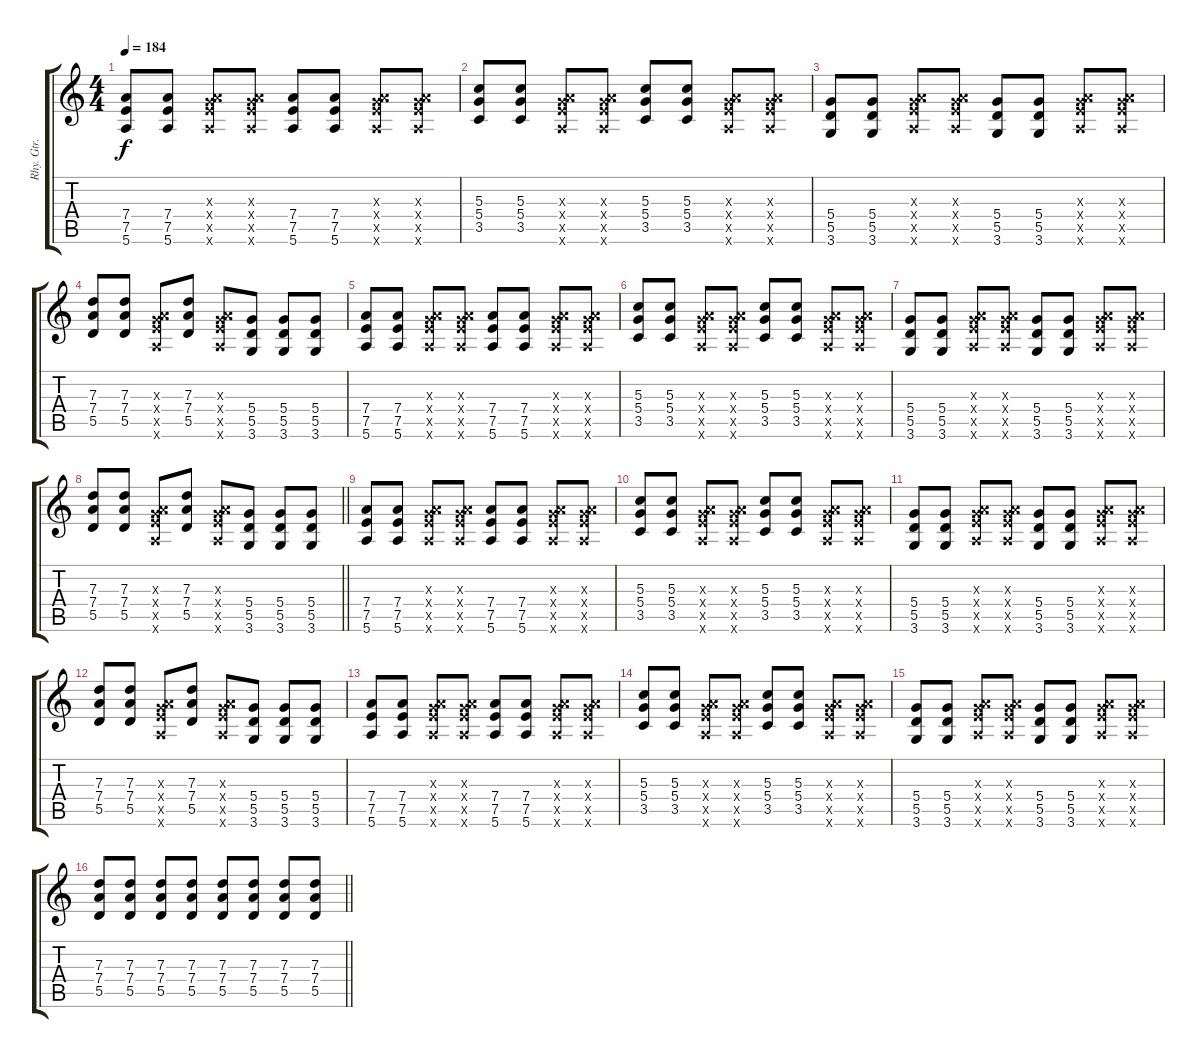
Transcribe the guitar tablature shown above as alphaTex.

\track ("Rhy. Gtr. 2" "Rhy. Gtr. ") {instrument distortionguitar}
\staff {score tabs}
\tuning (E4 B3 G3 D3 A2 E2) {hide}
\ts (4 4)
\section ("" "")
\tempo 184
\clef g2
\ks c
(7.4 7.5 5.6).8{dy f} (7.4 7.5 5.6).8 (0.3{x} 7.4{x} 7.5{x} 5.6{x}).8 (0.3{x} 7.4{x} 7.5{x} 5.6{x}).8 (7.4 7.5 5.6).8 (7.4 7.5 5.6).8 (0.3{x} 7.4{x} 7.5{x} 5.6{x}).8 (0.3{x} 7.4{x} 7.5{x} 5.6{x}).8 |
(5.3 5.4 3.5).8 (5.3 5.4 3.5).8 (0.3{x} 7.4{x} 7.5{x} 5.6{x}).8 (0.3{x} 7.4{x} 7.5{x} 5.6{x}).8 (5.3 5.4 3.5).8 (5.3 5.4 3.5).8 (0.3{x} 7.4{x} 7.5{x} 5.6{x}).8 (0.3{x} 7.4{x} 7.5{x} 5.6{x}).8 |
(5.4 5.5 3.6).8 (5.4 5.5 3.6).8 (0.3{x} 7.4{x} 7.5{x} 5.6{x}).8 (0.3{x} 7.4{x} 7.5{x} 5.6{x}).8 (5.4 5.5 3.6).8 (5.4 5.5 3.6).8 (0.3{x} 7.4{x} 7.5{x} 5.6{x}).8 (0.3{x} 7.4{x} 7.5{x} 5.6{x}).8 |
(7.3 7.4 5.5).8 (7.3 7.4 5.5).8 (0.3{x} 7.4{x} 7.5{x} 5.6{x}).8 (7.3 7.4 5.5).8 (0.3{x} 7.4{x} 7.5{x} 5.6{x}).8 (5.4 5.5 3.6).8 (5.4 5.5 3.6).8 (5.4 5.5 3.6).8 |
(7.4 7.5 5.6).8 (7.4 7.5 5.6).8 (0.3{x} 7.4{x} 7.5{x} 5.6{x}).8 (0.3{x} 7.4{x} 7.5{x} 5.6{x}).8 (7.4 7.5 5.6).8 (7.4 7.5 5.6).8 (0.3{x} 7.4{x} 7.5{x} 5.6{x}).8 (0.3{x} 7.4{x} 7.5{x} 5.6{x}).8 |
(5.3 5.4 3.5).8 (5.3 5.4 3.5).8 (0.3{x} 7.4{x} 7.5{x} 5.6{x}).8 (0.3{x} 7.4{x} 7.5{x} 5.6{x}).8 (5.3 5.4 3.5).8 (5.3 5.4 3.5).8 (0.3{x} 7.4{x} 7.5{x} 5.6{x}).8 (0.3{x} 7.4{x} 7.5{x} 5.6{x}).8 |
(5.4 5.5 3.6).8 (5.4 5.5 3.6).8 (0.3{x} 7.4{x} 7.5{x} 5.6{x}).8 (0.3{x} 7.4{x} 7.5{x} 5.6{x}).8 (5.4 5.5 3.6).8 (5.4 5.5 3.6).8 (0.3{x} 7.4{x} 7.5{x} 5.6{x}).8 (0.3{x} 7.4{x} 7.5{x} 5.6{x}).8 |
\barLineRight lightlight
(7.3 7.4 5.5).8 (7.3 7.4 5.5).8 (0.3{x} 7.4{x} 7.5{x} 5.6{x}).8 (7.3 7.4 5.5).8 (0.3{x} 7.4{x} 7.5{x} 5.6{x}).8 (5.4 5.5 3.6).8 (5.4 5.5 3.6).8 (5.4 5.5 3.6).8 |
(7.4 7.5 5.6).8 (7.4 7.5 5.6).8 (0.3{x} 7.4{x} 7.5{x} 5.6{x}).8 (0.3{x} 7.4{x} 7.5{x} 5.6{x}).8 (7.4 7.5 5.6).8 (7.4 7.5 5.6).8 (0.3{x} 7.4{x} 7.5{x} 5.6{x}).8 (0.3{x} 7.4{x} 7.5{x} 5.6{x}).8 |
(5.3 5.4 3.5).8 (5.3 5.4 3.5).8 (0.3{x} 7.4{x} 7.5{x} 5.6{x}).8 (0.3{x} 7.4{x} 7.5{x} 5.6{x}).8 (5.3 5.4 3.5).8 (5.3 5.4 3.5).8 (0.3{x} 7.4{x} 7.5{x} 5.6{x}).8 (0.3{x} 7.4{x} 7.5{x} 5.6{x}).8 |
(5.4 5.5 3.6).8 (5.4 5.5 3.6).8 (0.3{x} 7.4{x} 7.5{x} 5.6{x}).8 (0.3{x} 7.4{x} 7.5{x} 5.6{x}).8 (5.4 5.5 3.6).8 (5.4 5.5 3.6).8 (0.3{x} 7.4{x} 7.5{x} 5.6{x}).8 (0.3{x} 7.4{x} 7.5{x} 5.6{x}).8 |
(7.3 7.4 5.5).8 (7.3 7.4 5.5).8 (0.3{x} 7.4{x} 7.5{x} 5.6{x}).8 (7.3 7.4 5.5).8 (0.3{x} 7.4{x} 7.5{x} 5.6{x}).8 (5.4 5.5 3.6).8 (5.4 5.5 3.6).8 (5.4 5.5 3.6).8 |
(7.4 7.5 5.6).8 (7.4 7.5 5.6).8 (0.3{x} 7.4{x} 7.5{x} 5.6{x}).8 (0.3{x} 7.4{x} 7.5{x} 5.6{x}).8 (7.4 7.5 5.6).8 (7.4 7.5 5.6).8 (0.3{x} 7.4{x} 7.5{x} 5.6{x}).8 (0.3{x} 7.4{x} 7.5{x} 5.6{x}).8 |
(5.3 5.4 3.5).8 (5.3 5.4 3.5).8 (0.3{x} 7.4{x} 7.5{x} 5.6{x}).8 (0.3{x} 7.4{x} 7.5{x} 5.6{x}).8 (5.3 5.4 3.5).8 (5.3 5.4 3.5).8 (0.3{x} 7.4{x} 7.5{x} 5.6{x}).8 (0.3{x} 7.4{x} 7.5{x} 5.6{x}).8 |
(5.4 5.5 3.6).8 (5.4 5.5 3.6).8 (0.3{x} 7.4{x} 7.5{x} 5.6{x}).8 (0.3{x} 7.4{x} 7.5{x} 5.6{x}).8 (5.4 5.5 3.6).8 (5.4 5.5 3.6).8 (0.3{x} 7.4{x} 7.5{x} 5.6{x}).8 (0.3{x} 7.4{x} 7.5{x} 5.6{x}).8 |
\barLineRight lightlight
(7.3 7.4 5.5).8 (7.3 7.4 5.5).8 (7.3 7.4 5.5).8 (7.3 7.4 5.5).8 (7.3 7.4 5.5).8 (7.3 7.4 5.5).8 (7.3 7.4 5.5).8 (7.3 7.4 5.5).8
